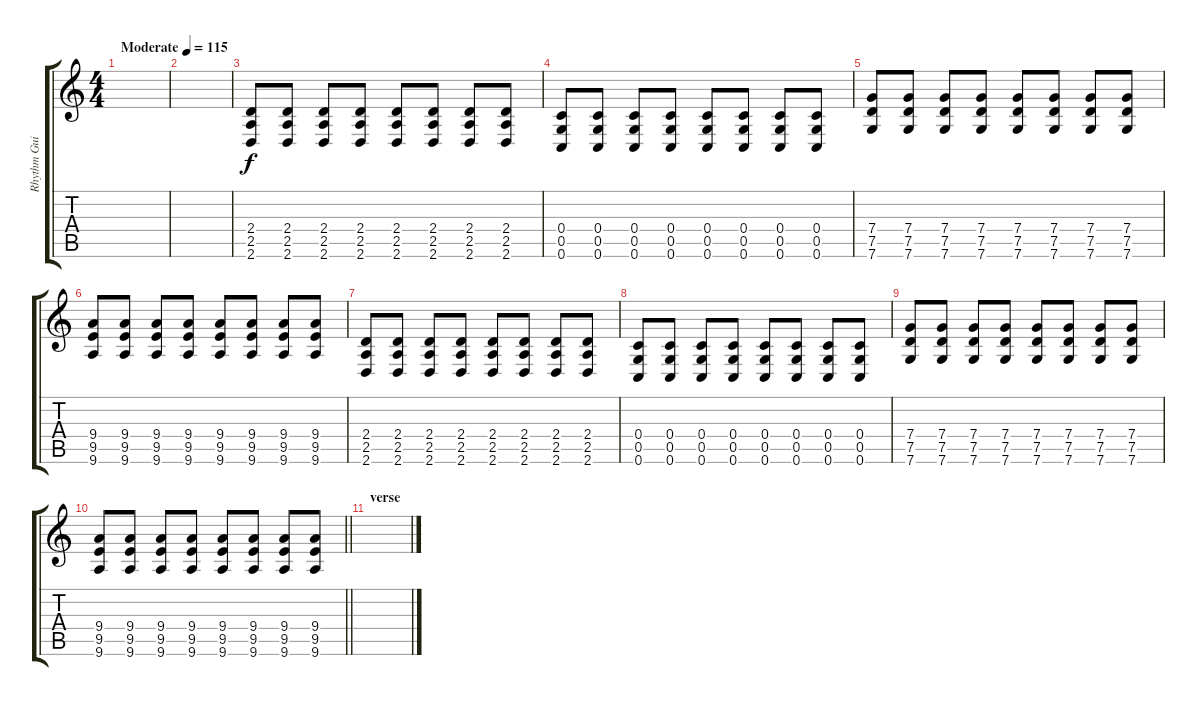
\track ("Rhythm Guitar" "Rhythm Gui") {instrument overdrivenguitar}
\staff {score tabs}
\tuning (D4 A3 F3 C3 G2 C2) {hide}
\ts (4 4)
\tempo (115 "Moderate")
\clef g2
\ks c
|
|
(2.4 2.5 2.6).8 (2.4 2.5 2.6).8 (2.4 2.5 2.6).8 (2.4 2.5 2.6).8 (2.4 2.5 2.6).8 (2.4 2.5 2.6).8 (2.4 2.5 2.6).8 (2.4 2.5 2.6).8 |
(0.4 0.5 0.6).8 (0.4 0.5 0.6).8 (0.4 0.5 0.6).8 (0.4 0.5 0.6).8 (0.4 0.5 0.6).8 (0.4 0.5 0.6).8 (0.4 0.5 0.6).8 (0.4 0.5 0.6).8 |
(7.4 7.5 7.6).8 (7.4 7.5 7.6).8 (7.4 7.5 7.6).8 (7.4 7.5 7.6).8 (7.4 7.5 7.6).8 (7.4 7.5 7.6).8 (7.4 7.5 7.6).8 (7.4 7.5 7.6).8 |
(9.4 9.5 9.6).8 (9.4 9.5 9.6).8 (9.4 9.5 9.6).8 (9.4 9.5 9.6).8 (9.4 9.5 9.6).8 (9.4 9.5 9.6).8 (9.4 9.5 9.6).8 (9.4 9.5 9.6).8 |
(2.4 2.5 2.6).8 (2.4 2.5 2.6).8 (2.4 2.5 2.6).8 (2.4 2.5 2.6).8 (2.4 2.5 2.6).8 (2.4 2.5 2.6).8 (2.4 2.5 2.6).8 (2.4 2.5 2.6).8 |
(0.4 0.5 0.6).8 (0.4 0.5 0.6).8 (0.4 0.5 0.6).8 (0.4 0.5 0.6).8 (0.4 0.5 0.6).8 (0.4 0.5 0.6).8 (0.4 0.5 0.6).8 (0.4 0.5 0.6).8 |
(7.4 7.5 7.6).8 (7.4 7.5 7.6).8 (7.4 7.5 7.6).8 (7.4 7.5 7.6).8 (7.4 7.5 7.6).8 (7.4 7.5 7.6).8 (7.4 7.5 7.6).8 (7.4 7.5 7.6).8 |
\barLineRight lightlight
(9.4 9.5 9.6).8 (9.4 9.5 9.6).8 (9.4 9.5 9.6).8 (9.4 9.5 9.6).8 (9.4 9.5 9.6).8 (9.4 9.5 9.6).8 (9.4 9.5 9.6).8 (9.4 9.5 9.6).8 |
\section ("" "verse")
